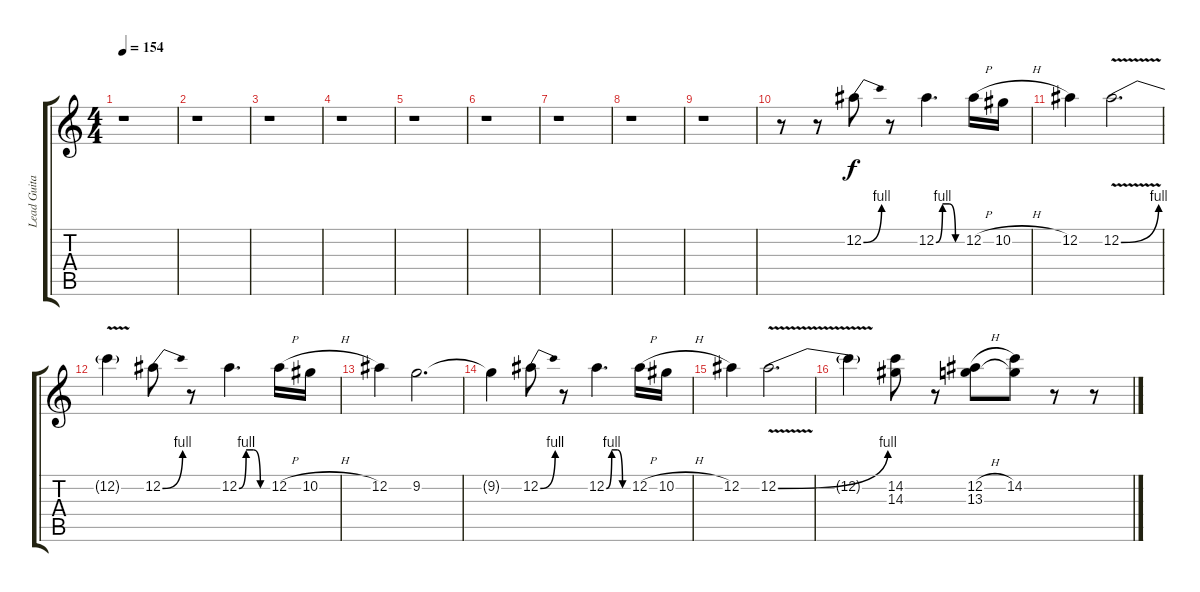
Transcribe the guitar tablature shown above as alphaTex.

\track ("Lead Guitar" "Lead Guita") {instrument electricguitarjazz}
\staff {score tabs}
\tuning (Eb4 Bb3 Gb3 Db3 Ab2 Db2) {hide}
\ts (4 4)
\tempo 154
\clef g2
\ks c
r.1{dy f} |
r.1 |
r.1 |
r.1 |
r.1 |
r.1 |
r.1 |
r.1 |
r.1 |
r.8 r.8 12.2{be (bend 0 0 60 4)}.8 r.8 12.2{be (custom 0 0 15 4 30 4 45 0 60 0)}.4{d} 12.2{h}.16 10.2{h}.16 |
12.2.4 12.2{be (bend 0 0 60 4) v}.2{d} |
12.2{t}.4 12.2{be (bend 0 0 60 4)}.8 r.8 12.2{be (custom 0 0 15 4 30 4 45 0 60 0)}.4{d} 12.2{h}.16 10.2{h}.16 |
12.2.4 9.2.2{d} |
9.2{t}.4 12.2{be (bend 0 0 60 4)}.8 r.8 12.2{be (custom 0 0 15 4 30 4 45 0 60 0)}.4{d} 12.2{h}.16 10.2{h}.16 |
12.2.4 12.2{be (bend 0 0 60 4) v}.2{d} |
12.2{t}.4 (14.2 14.3).8 r.8 (12.2{h} 13.3).8 (14.2 13.3{t}).8 r.8 r.8
